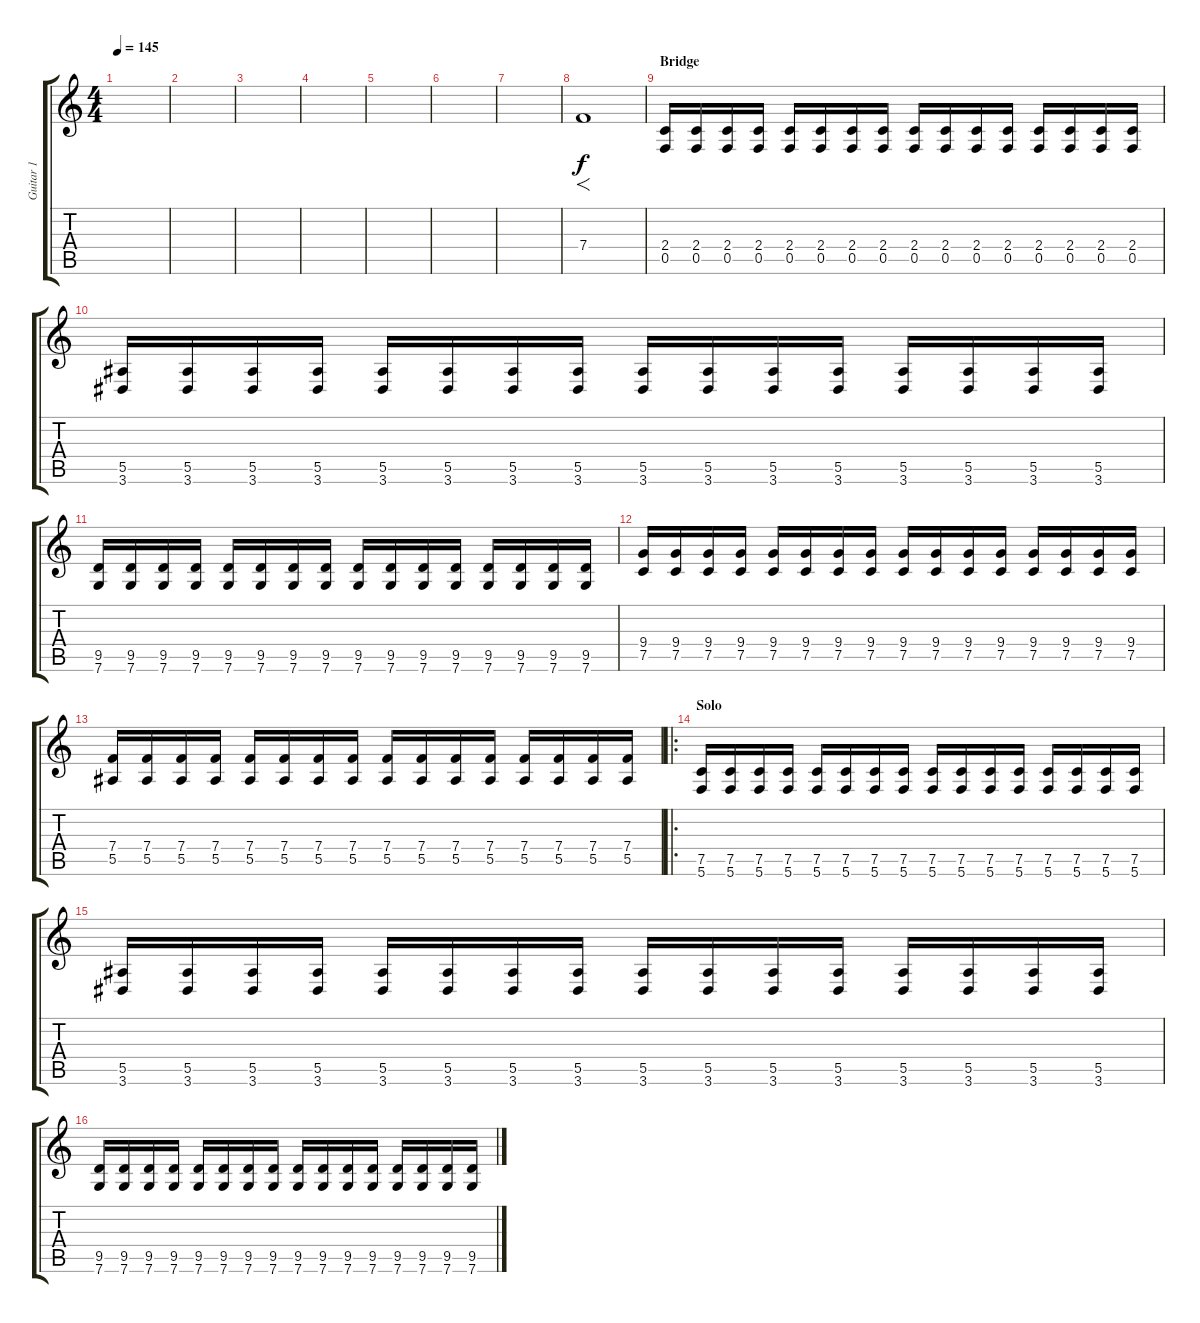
\track ("Guitar 1" "Guitar 1") {instrument distortionguitar}
\staff {score tabs}
\tuning (C4 G3 Eb3 Bb2 F2 C2) {hide}
\ts (4 4)
\tempo 145
\clef g2
\ks c
|
|
|
|
|
|
|
7.4.1{f} |
\section ("" "Bridge")
(2.4 0.5).16 (2.4 0.5).16 (2.4 0.5).16 (2.4 0.5).16 (2.4 0.5).16 (2.4 0.5).16 (2.4 0.5).16 (2.4 0.5).16 (2.4 0.5).16 (2.4 0.5).16 (2.4 0.5).16 (2.4 0.5).16 (2.4 0.5).16 (2.4 0.5).16 (2.4 0.5).16 (2.4 0.5).16 |
(5.5 3.6).16 (5.5 3.6).16 (5.5 3.6).16 (5.5 3.6).16 (5.5 3.6).16 (5.5 3.6).16 (5.5 3.6).16 (5.5 3.6).16 (5.5 3.6).16 (5.5 3.6).16 (5.5 3.6).16 (5.5 3.6).16 (5.5 3.6).16 (5.5 3.6).16 (5.5 3.6).16 (5.5 3.6).16 |
(9.5 7.6).16 (9.5 7.6).16 (9.5 7.6).16 (9.5 7.6).16 (9.5 7.6).16 (9.5 7.6).16 (9.5 7.6).16 (9.5 7.6).16 (9.5 7.6).16 (9.5 7.6).16 (9.5 7.6).16 (9.5 7.6).16 (9.5 7.6).16 (9.5 7.6).16 (9.5 7.6).16 (9.5 7.6).16 |
(9.4 7.5).16 (9.4 7.5).16 (9.4 7.5).16 (9.4 7.5).16 (9.4 7.5).16 (9.4 7.5).16 (9.4 7.5).16 (9.4 7.5).16 (9.4 7.5).16 (9.4 7.5).16 (9.4 7.5).16 (9.4 7.5).16 (9.4 7.5).16 (9.4 7.5).16 (9.4 7.5).16 (9.4 7.5).16 |
(7.4 5.5).16 (7.4 5.5).16 (7.4 5.5).16 (7.4 5.5).16 (7.4 5.5).16 (7.4 5.5).16 (7.4 5.5).16 (7.4 5.5).16 (7.4 5.5).16 (7.4 5.5).16 (7.4 5.5).16 (7.4 5.5).16 (7.4 5.5).16 (7.4 5.5).16 (7.4 5.5).16 (7.4 5.5).16 |
\ro
\section ("" "Solo")
(7.5 5.6).16 (7.5 5.6).16 (7.5 5.6).16 (7.5 5.6).16 (7.5 5.6).16 (7.5 5.6).16 (7.5 5.6).16 (7.5 5.6).16 (7.5 5.6).16 (7.5 5.6).16 (7.5 5.6).16 (7.5 5.6).16 (7.5 5.6).16 (7.5 5.6).16 (7.5 5.6).16 (7.5 5.6).16 |
(5.5 3.6).16 (5.5 3.6).16 (5.5 3.6).16 (5.5 3.6).16 (5.5 3.6).16 (5.5 3.6).16 (5.5 3.6).16 (5.5 3.6).16 (5.5 3.6).16 (5.5 3.6).16 (5.5 3.6).16 (5.5 3.6).16 (5.5 3.6).16 (5.5 3.6).16 (5.5 3.6).16 (5.5 3.6).16 |
(9.5 7.6).16 (9.5 7.6).16 (9.5 7.6).16 (9.5 7.6).16 (9.5 7.6).16 (9.5 7.6).16 (9.5 7.6).16 (9.5 7.6).16 (9.5 7.6).16 (9.5 7.6).16 (9.5 7.6).16 (9.5 7.6).16 (9.5 7.6).16 (9.5 7.6).16 (9.5 7.6).16 (9.5 7.6).16
